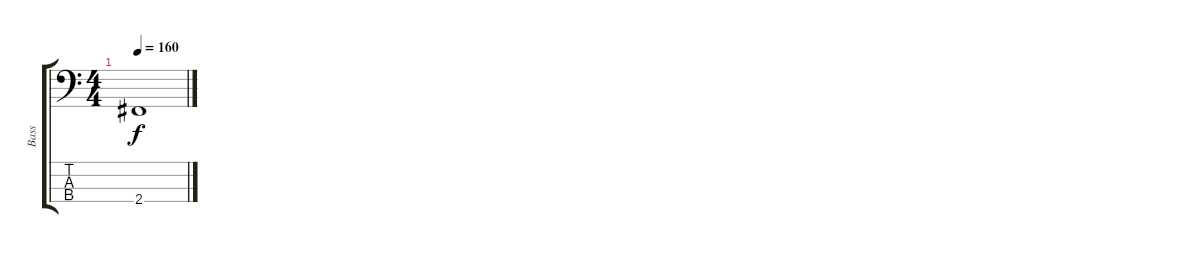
\track ("Bass" "Bass") {instrument fretlessbass}
\staff {score tabs}
\tuning (G2 D2 A1 E1) {hide}
\ts (4 4)
\tempo 160
\clef f4
\ks c
2.4{t}.1{dy f}
